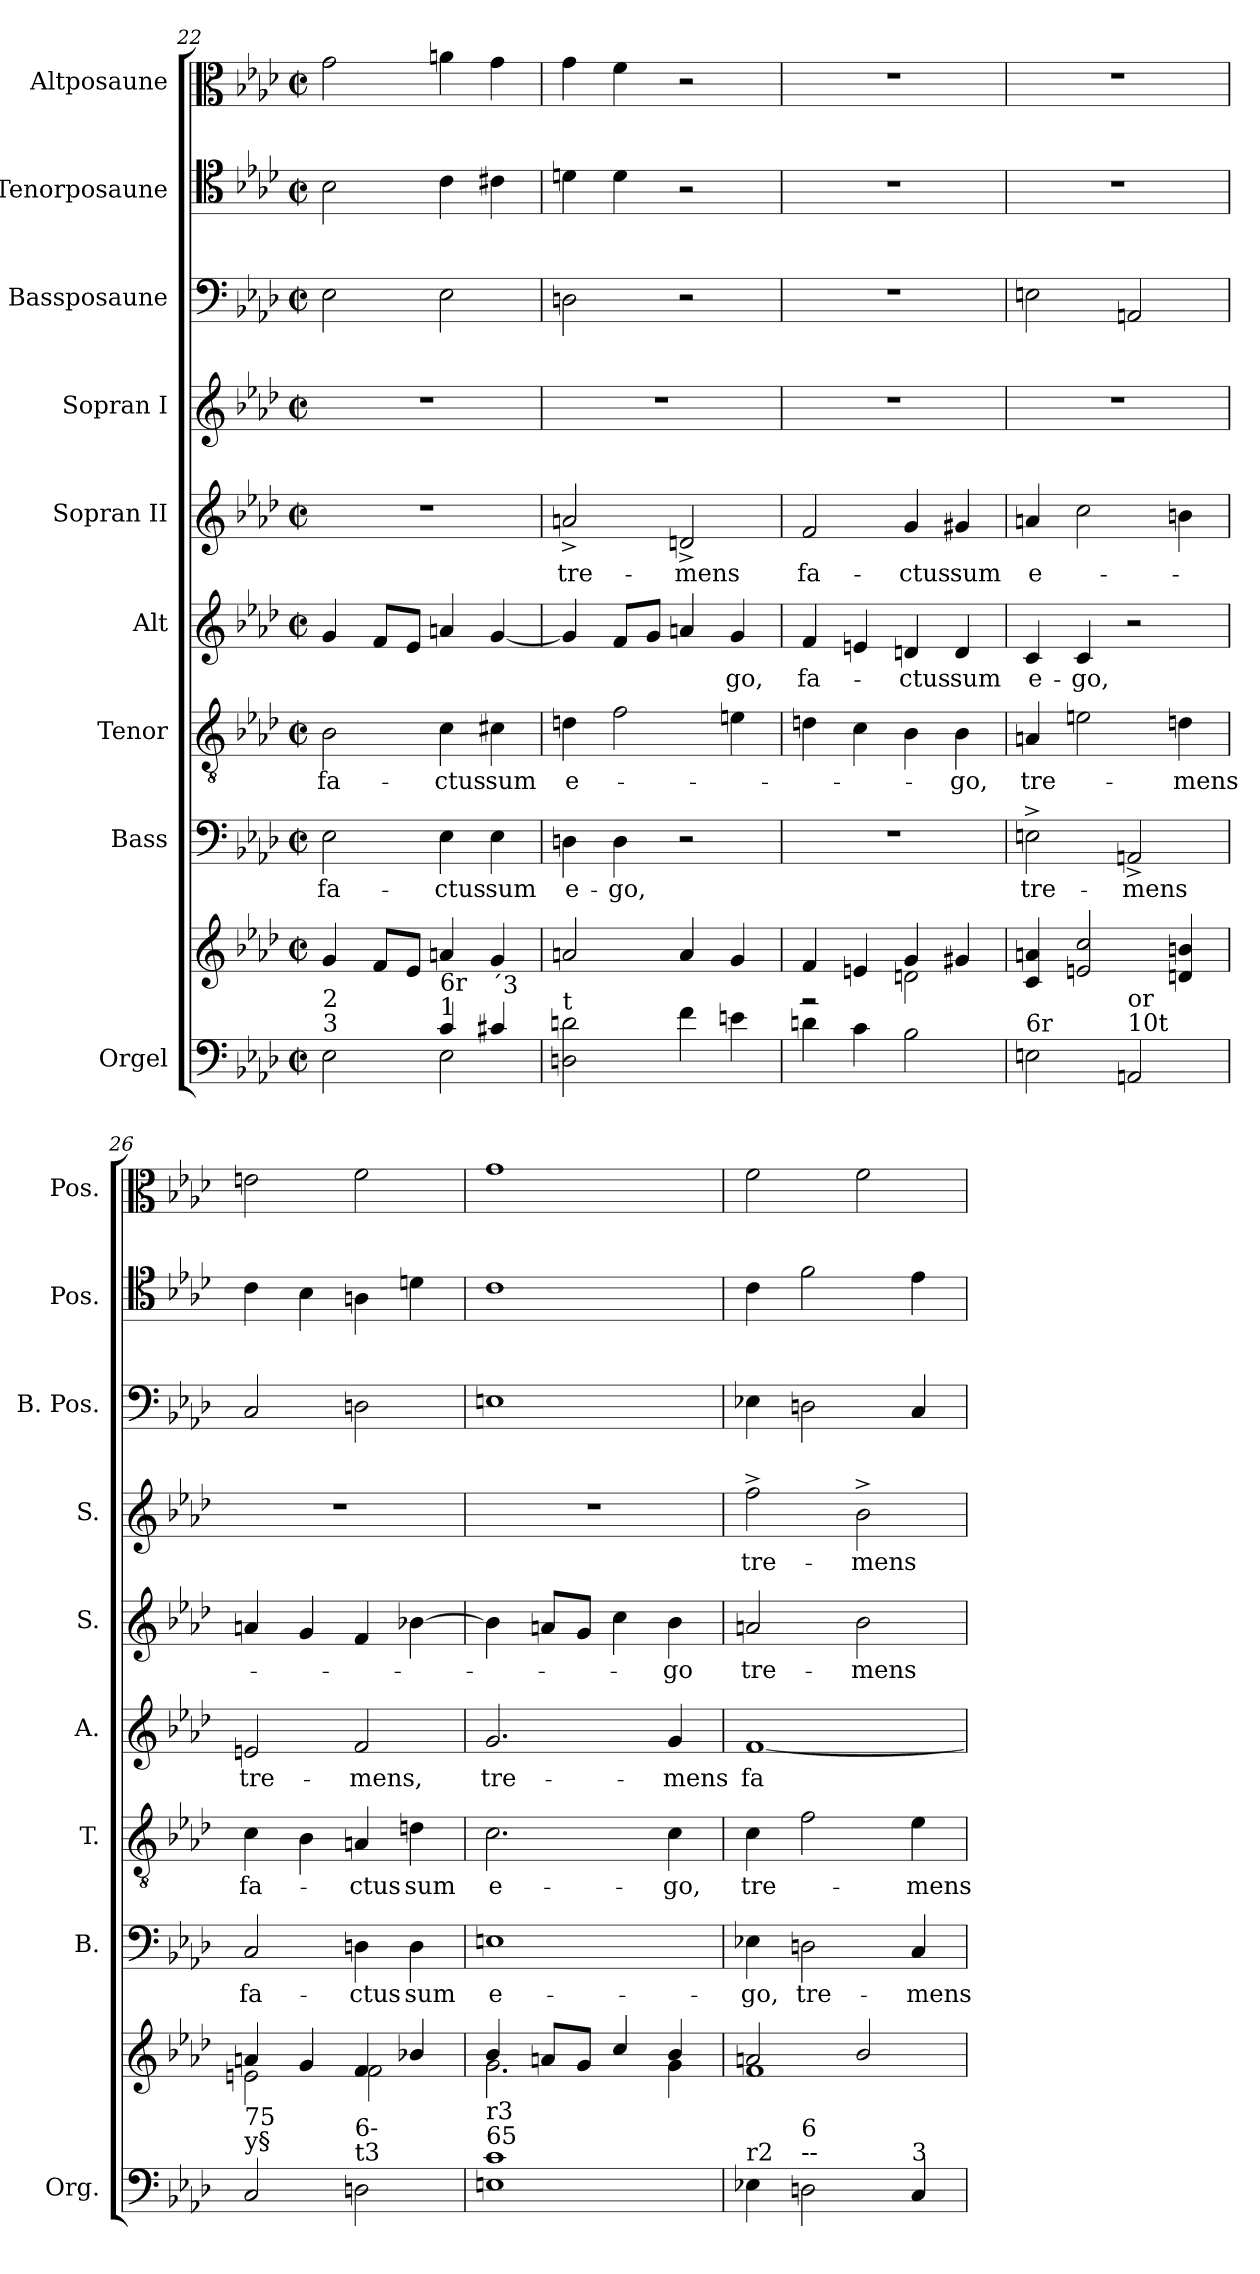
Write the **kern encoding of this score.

**kern	**kern	**kern	**text	**kern	**text	**kern	**text	**kern	**text	**kern	**text	**kern	**kern	**kern
*part9	*part9	*part8	*part8	*part7	*part7	*part6	*part6	*part5	*part5	*part4	*part4	*part3	*part2	*part1
*staff10	*staff9	*staff8	*staff8	*staff7	*staff7	*staff6	*staff6	*staff5	*staff5	*staff4	*staff4	*staff3	*staff2	*staff1
*I"Orgel	*	*I"Bass	*	*I"Tenor	*	*I"Alt	*	*I"Sopran II	*	*I"Sopran I	*	*I"Bassposaune	*I"Tenorposaune	*I"Altposaune
*I'Org.	*	*I'B.	*	*I'T.	*	*I'A.	*	*I'S.	*	*I'S.	*	*I'B. Pos.	*I'Pos.	*I'Pos.
!!LO:PB:g=z
*clefF4	*clefG2	*clefF4	*	*clefGv2	*	*clefG2	*	*clefG2	*	*clefG2	*	*clefF4	*clefC4	*clefC3
*	*	*	*	*ITrd7c12	*	*	*	*	*	*	*	*	*	*
*k[b-e-a-d-]	*k[b-e-a-d-]	*k[b-e-a-d-]	*	*k[b-e-a-d-]	*	*k[b-e-a-d-]	*	*k[b-e-a-d-]	*	*k[b-e-a-d-]	*	*k[b-e-a-d-]	*k[b-e-a-d-]	*k[b-e-a-d-]
*f:	*f:	*f:	*	*f:	*	*f:	*	*f:	*	*f:	*	*f:	*f:	*f:
*M2/2	*M2/2	*M2/2	*	*M2/2	*	*M2/2	*	*M2/2	*	*M2/2	*	*M2/2	*M2/2	*M2/2
*met(c|)	*met(c|)	*met(c|)	*	*met(c|)	*	*met(c|)	*	*met(c|)	*	*met(c|)	*	*met(c|)	*met(c|)	*met(c|)
=22	=22	=22	=22	=22	=22	=22	=22	=22	=22	=22	=22	=22	=22	=22
*^	*	*	*	*	*	*	*	*	*	*	*	*	*	*
!LO:TX:a:t=3	!	!	!	!	!	!	!	!	!	!	!	!	!	!	!
!LO:TX:a:t=2	!	!	!	!	!	!	!	!	!	!	!	!	!	!	!
!	!	!	!	!LO:LY:b	!	!LO:LY:b	!	!	!	!	!	!	!	!	!
2E-\	2ryy	4g/	2E-\	fa-	2BB-\	fa-	4g/	.	1r	.	1r	.	2E-\	2B-\	2g\
.	.	8f/L	.	.	.	.	8f/L	.	.	.	.	.	.	.	.
.	.	8e-/J	.	.	.	.	8e-/J	.	.	.	.	.	.	.	.
!LO:TX:a:t=1	!	!	!	!	!	!	!	!	!	!	!	!	!	!	!
!LO:TX:a:t=6r	!	!	!	!	!	!	!	!	!	!	!	!	!	!	!
!	!	!	!	!LO:LY:b	!	!LO:LY:b	!	!	!	!	!	!	!	!	!
4c/	2E-\	4an/	4E-\	-ctus	4C\	-ctus	4an/	.	.	.	.	.	2E-\	4c\	4an\
!LO:TX:a:t=´3	!	!	!	!	!	!	!	!	!	!	!	!	!	!	!
!	!	!	!	!LO:LY:b	!	!LO:LY:b	!	!	!	!	!	!	!	!	!
4c#X/	.	4g/	4E-\	sum	4C#X\	sum	[4g/	.	.	.	.	.	.	4c#X\	4g\
*v	*v	*	*	*	*	*	*	*	*	*	*	*	*	*	*
=23	=23	=23	=23	=23	=23	=23	=23	=23	=23	=23	=23	=23	=23	=23
!LO:TX:a:t=t	!	!	!	!	!	!	!	!	!	!	!	!	!	!
!	!	!	!LO:LY:b	!	!LO:LY:b	!	!	!	!LO:LY:b	!	!	!	!	!
2Dn\ 2dn\	2an/	4Dn\	e-	4Dn\	e-	4g/]	.	2an^/	tre-	1r	.	2Dn\	4dn\	4g\
!	!	!	!LO:LY:b	!	!	!	!	!	!	!	!	!	!	!
.	.	4D\	-go,	2F\	.	8f/L	.	.	.	.	.	.	4d\	4f\
.	.	.	.	.	.	8g/J	.	.	.	.	.	.	.	.
!	!	!	!	!	!	!	!	!	!LO:LY:b	!	!	!	!	!
4f\	4a/	2r	.	.	.	4an/	.	2dn^/	-mens	.	.	2r	2r	2r
!	!	!	!	!	!	!	!LO:LY:b	!	!	!	!	!	!	!
4en\	4g/	.	.	4En\	.	4g/	-go,	.	.	.	.	.	.	.
=24	=24	=24	=24	=24	=24	=24	=24	=24	=24	=24	=24	=24	=24	=24
*	*^	*	*	*	*	*	*	*	*	*	*	*	*	*
!	!	!	!	!	!	!	!	!LO:LY:b	!	!LO:LY:b	!	!	!	!	!
4dn\	4f/	2r	1r	.	4Dn\	.	4f/	fa-	2f/	fa-	1r	.	1r	1r	1r
4c\	4en/	.	.	.	4C\	.	4en/	.	.	.	.	.	.	.	.
!	!	!	!	!	!	!	!	!LO:LY:b	!	!LO:LY:b	!	!	!	!	!
2B-\	4g/	2dn\	.	.	4BB-\	.	4dn/	-ctus	4g/	-ctus	.	.	.	.	.
!	!	!	!	!	!	!LO:LY:b	!	!LO:LY:b	!	!LO:LY:b	!	!	!	!	!
.	4g#X/	.	.	.	4BB-\	-go,	4d/	sum	4g#X/	sum	.	.	.	.	.
*	*v	*v	*	*	*	*	*	*	*	*	*	*	*	*	*
=25	=25	=25	=25	=25	=25	=25	=25	=25	=25	=25	=25	=25	=25	=25
!LO:TX:a:t=6r	!	!	!	!	!	!	!	!	!	!	!	!	!	!
!	!	!	!LO:LY:b	!	!LO:LY:b	!	!LO:LY:b	!	!LO:LY:b	!	!	!	!	!
2En\	4c/ 4an/	2En^\	tre-	4AAn/	tre-	4c/	e-	4an/	e-	1r	.	2En\	1r	1r
!	!	!	!	!	!	!	!LO:LY:b	!	!	!	!	!	!	!
.	2en/ 2cc/	.	.	2En\	.	4c/	-go,	2cc\	.	.	.	.	.	.
!LO:TX:a:t=10t	!	!	!	!	!	!	!	!	!	!	!	!	!	!
!LO:TX:a:t=or	!	!	!	!	!	!	!	!	!	!	!	!	!	!
!	!	!	!LO:LY:b	!	!	!	!	!	!	!	!	!	!	!
2AAn/	.	2AAn^/	-mens	.	.	2r	.	.	.	.	.	2AAn/	.	.
!	!	!	!	!	!LO:LY:b	!	!	!	!	!	!	!	!	!
.	4dn/ 4bn/	.	.	4Dn\	-mens	.	.	4bn\	.	.	.	.	.	.
=26	=26	=26	=26	=26	=26	=26	=26	=26	=26	=26	=26	=26	=26	=26
*	*^	*	*	*	*	*	*	*	*	*	*	*	*	*
!LO:TX:a:t=y§	!	!	!	!	!	!	!	!	!	!	!	!	!	!	!
!LO:TX:a:t=75	!	!	!	!	!	!	!	!	!	!	!	!	!	!	!
!	!	!	!	!LO:LY:b	!	!LO:LY:b	!	!LO:LY:b	!	!	!	!	!	!	!
2C/	4an/	2en\	2C/	fa-	4C\	fa-	2en/	tre-	4an/	.	1r	.	2C/	4c\	2en\
.	4g/	.	.	.	4BB-\	.	.	.	4g/	.	.	.	.	4B-\	.
!LO:TX:a:t=t3	!	!	!	!	!	!	!	!	!	!	!	!	!	!	!
!LO:TX:a:t=6-	!	!	!	!	!	!	!	!	!	!	!	!	!	!	!
!	!	!	!	!LO:LY:b	!	!LO:LY:b	!	!LO:LY:b	!	!	!	!	!	!	!
2Dn\	4f/	2f\	4Dn\	-ctus	4AAn/	-ctus	2f/	-mens,	4f/	.	.	.	2Dn\	4An\	2f\
!	!	!	!	!LO:LY:b	!	!LO:LY:b	!	!	!	!	!	!	!	!	!
.	4b-X/	.	4D\	sum	4Dn\	sum	.	.	[4b-X\	.	.	.	.	4dn\	.
=27	=27	=27	=27	=27	=27	=27	=27	=27	=27	=27	=27	=27	=27	=27	=27
!LO:TX:a:t=65	!	!	!	!	!	!	!	!	!	!	!	!	!	!	!
!LO:TX:a:t=r3	!	!	!	!	!	!	!	!	!	!	!	!	!	!	!
!	!	!	!	!LO:LY:b	!	!LO:LY:b	!	!LO:LY:b	!	!	!	!	!	!	!
1En 1c	4b-/	2.g\	1En	e-	2.C\	e-	2.g/	tre-	4b-\]	.	1r	.	1En	1c	1g
.	8an/L	.	.	.	.	.	.	.	8an/L	.	.	.	.	.	.
.	8g/J	.	.	.	.	.	.	.	8g/J	.	.	.	.	.	.
.	4cc/	.	.	.	.	.	.	.	4cc\	.	.	.	.	.	.
!	!	!	!	!	!	!LO:LY:b	!	!LO:LY:b	!	!LO:LY:b	!	!	!	!	!
.	4b-/	4g\	.	.	4C\	-go,	4g/	-mens	4b-\	-go	.	.	.	.	.
!!LO:PB:g=z
=28	=28	=28	=28	=28	=28	=28	=28	=28	=28	=28	=28	=28	=28	=28	=28
!LO:TX:a:t=r2	!	!	!	!	!	!	!	!	!	!	!	!	!	!	!
!	!	!	!	!LO:LY:b	!	!LO:LY:b	!	!LO:LY:b	!	!LO:LY:b	!	!LO:LY:b	!	!	!
4E-X\	2an/	1f	4E-X\	-go,	4C\	tre-	[1f	fa-	2an/	tre-	2ff^\	tre-	4E-X\	4c\	2f\
!LO:TX:a:t=--	!	!	!	!	!	!	!	!	!	!	!	!	!	!	!
!LO:TX:a:t=6	!	!	!	!	!	!	!	!	!	!	!	!	!	!	!
!	!	!	!	!LO:LY:b	!	!	!	!	!	!	!	!	!	!	!
2Dn\	.	.	2Dn\	tre-	2F\	.	.	.	.	.	.	.	2Dn\	2f\	.
!	!	!	!	!	!	!	!	!	!	!LO:LY:b	!	!LO:LY:b	!	!	!
.	2b-/	.	.	.	.	.	.	.	2b-\	-mens	2b-^\	-mens	.	.	2f\
!LO:TX:a:t=3	!	!	!	!	!	!	!	!	!	!	!	!	!	!	!
!	!	!	!	!LO:LY:b	!	!LO:LY:b	!	!	!	!	!	!	!	!	!
4C/	.	.	4C/	-mens	4E-\	-mens	.	.	.	.	.	.	4C/	4e-\	.
*	*v	*v	*	*	*	*	*	*	*	*	*	*	*	*	*
=	=	=	=	=	=	=	=	=	=	=	=	=	=	=
*-	*-	*-	*-	*-	*-	*-	*-	*-	*-	*-	*-	*-	*-	*-
